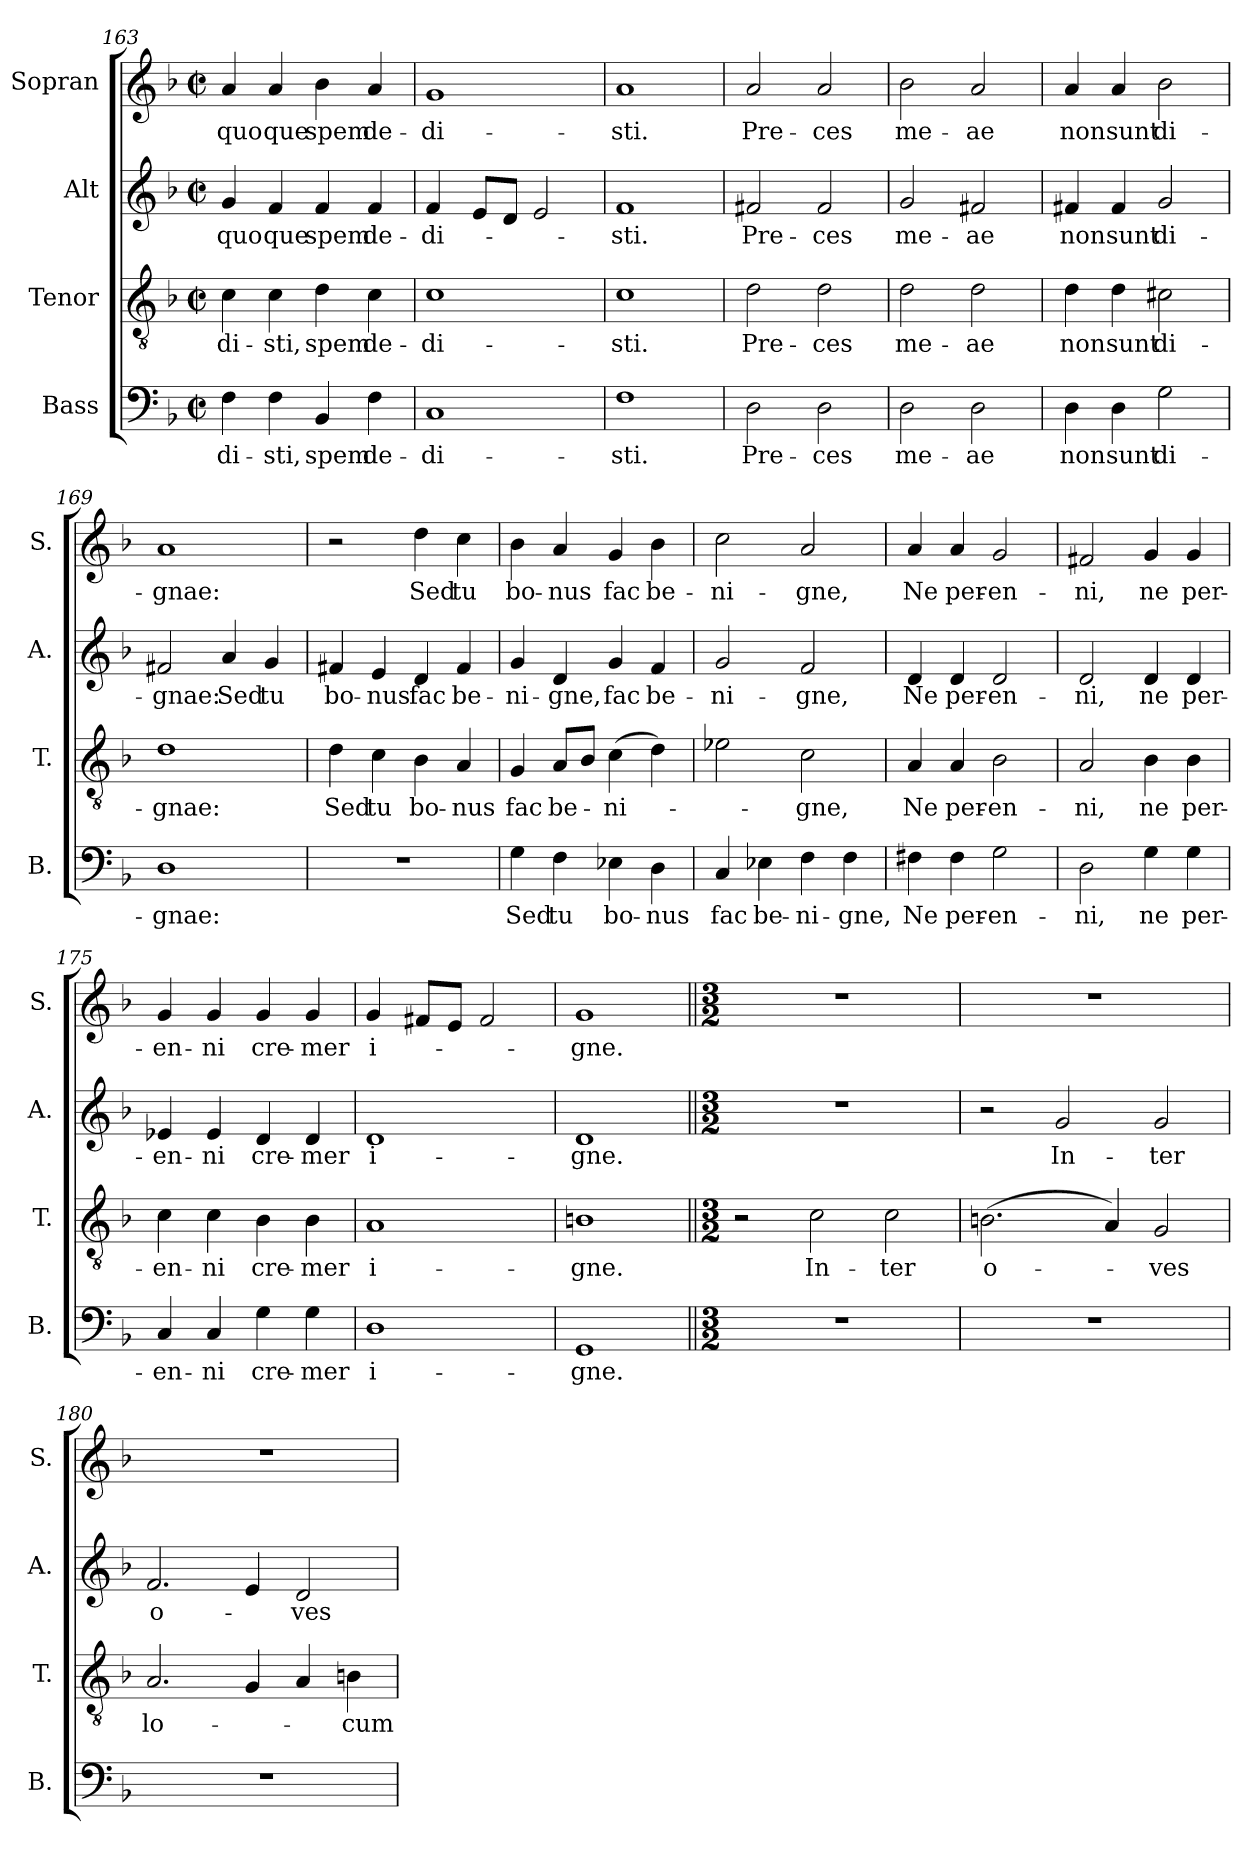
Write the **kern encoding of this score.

**kern	**text	**kern	**text	**kern	**text	**kern	**text
*part4	*part4	*part3	*part3	*part2	*part2	*part1	*part1
*staff4	*staff4	*staff3	*staff3	*staff2	*staff2	*staff1	*staff1
*I"Bass	*	*I"Tenor	*	*I"Alt	*	*I"Sopran	*
*I'B.	*	*I'T.	*	*I'A.	*	*I'S.	*
*clefF4	*	*clefGv2	*	*clefG2	*	*clefG2	*
*k[b-]	*	*k[b-]	*	*k[b-]	*	*k[b-]	*
*M2/2	*	*M2/2	*	*M2/2	*	*M2/2	*
*met(c|)	*	*met(c|)	*	*met(c|)	*	*met(c|)	*
=163	=163	=163	=163	=163	=163	=163	=163
!	!LO:LY:b	!	!LO:LY:b	!	!LO:LY:b	!	!LO:LY:b
4F\	-di-	4c\	-di-	4g/	quo	4a/	quo
!	!LO:LY:b	!	!LO:LY:b	!	!LO:LY:b	!	!LO:LY:b
4F\	-sti,	4c\	-sti,	4f/	que	4a/	que
!	!LO:LY:b	!	!LO:LY:b	!	!LO:LY:b	!	!LO:LY:b
4BB-/	spem	4d\	spem	4f/	spem	4b-\	spem
!	!LO:LY:b	!	!LO:LY:b	!	!LO:LY:b	!	!LO:LY:b
4F\	de-	4c\	de-	4f/	de-	4a/	de-
=164	=164	=164	=164	=164	=164	=164	=164
!	!LO:LY:b	!	!LO:LY:b	!	!LO:LY:b	!	!LO:LY:b
1C	-di-	1c	-di-	4f/	-di-	1g	-di-
.	.	.	.	8e/L	.	.	.
.	.	.	.	8d/J	.	.	.
.	.	.	.	2e/	.	.	.
=165	=165	=165	=165	=165	=165	=165	=165
!	!LO:LY:b	!	!LO:LY:b	!	!LO:LY:b	!	!LO:LY:b
1F	-sti.	1c	-sti.	1f	-sti.	1a	-sti.
=166	=166	=166	=166	=166	=166	=166	=166
!	!LO:LY:b	!	!LO:LY:b	!	!LO:LY:b	!	!LO:LY:b
2D\	Pre-	2d\	Pre-	2f#X/	Pre-	2a/	Pre-
!	!LO:LY:b	!	!LO:LY:b	!	!LO:LY:b	!	!LO:LY:b
2D\	-ces	2d\	-ces	2f#/	-ces	2a/	-ces
!!LO:PB:g=z
=167	=167	=167	=167	=167	=167	=167	=167
!	!LO:LY:b	!	!LO:LY:b	!	!LO:LY:b	!	!LO:LY:b
2D\	me-	2d\	me-	2g/	me-	2b-\	me-
!	!LO:LY:b	!	!LO:LY:b	!	!LO:LY:b	!	!LO:LY:b
2D\	-ae	2d\	-ae	2f#X/	-ae	2a/	-ae
=168	=168	=168	=168	=168	=168	=168	=168
!	!LO:LY:b	!	!LO:LY:b	!	!LO:LY:b	!	!LO:LY:b
4D\	non	4d\	non	4f#X/	non	4a/	non
!	!LO:LY:b	!	!LO:LY:b	!	!LO:LY:b	!	!LO:LY:b
4D\	sunt	4d\	sunt	4f#/	sunt	4a/	sunt
!	!LO:LY:b	!	!LO:LY:b	!	!LO:LY:b	!	!LO:LY:b
2G\	di-	2c#X\	di-	2g/	di-	2b-\	di-
=169	=169	=169	=169	=169	=169	=169	=169
!	!LO:LY:b	!	!LO:LY:b	!	!LO:LY:b	!	!LO:LY:b
1D	-gnae:	1d	-gnae:	2f#X/	-gnae:	1a	-gnae:
!	!	!	!	!	!LO:LY:b	!	!
.	.	.	.	4a/	Sed	.	.
!	!	!	!	!	!LO:LY:b	!	!
.	.	.	.	4g/	tu	.	.
=170	=170	=170	=170	=170	=170	=170	=170
!	!	!	!LO:LY:b	!	!LO:LY:b	!	!
1r	.	4d\	Sed	4f#X/	bo-	2r	.
!	!	!	!LO:LY:b	!	!LO:LY:b	!	!
.	.	4c\	tu	4e/	-nus	.	.
!	!	!	!LO:LY:b	!	!LO:LY:b	!	!LO:LY:b
.	.	4B-\	bo-	4d/	fac	4dd\	Sed
!	!	!	!LO:LY:b	!	!LO:LY:b	!	!LO:LY:b
.	.	4A/	-nus	4f#/	be-	4cc\	tu
=171	=171	=171	=171	=171	=171	=171	=171
!	!LO:LY:b	!	!LO:LY:b	!	!LO:LY:b	!	!LO:LY:b
4G\	Sed	4G/	fac	4g/	-ni-	4b-\	bo-
!	!LO:LY:b	!	!LO:LY:b	!	!LO:LY:b	!	!LO:LY:b
4F\	tu	8A/L	-be-	4d/	-gne,	4a/	-nus
.	.	8B-/J	.	.	.	.	.
!	!LO:LY:b	!	!LO:LY:b	!	!LO:LY:b	!	!LO:LY:b
4E-X\	bo-	(>4c\	-ni-	4g/	fac	4g/	fac
!	!LO:LY:b	!	!	!	!LO:LY:b	!	!LO:LY:b
4D\	-nus	4d\)	.	4f/	be-	4b-\	be-
=172	=172	=172	=172	=172	=172	=172	=172
!	!LO:LY:b	!	!	!	!LO:LY:b	!	!LO:LY:b
4C/	fac	2e-X\	.	2g/	-ni-	2cc\	-ni-
!	!LO:LY:b	!	!	!	!	!	!
4E-X\	be-	.	.	.	.	.	.
!	!LO:LY:b	!	!LO:LY:b	!	!LO:LY:b	!	!LO:LY:b
4F\	-ni-	2c\	-gne,	2f/	-gne,	2a/	-gne,
!	!LO:LY:b	!	!	!	!	!	!
4F\	-gne,	.	.	.	.	.	.
=173	=173	=173	=173	=173	=173	=173	=173
!	!LO:LY:b	!	!LO:LY:b	!	!LO:LY:b	!	!LO:LY:b
4F#X\	Ne	4A/	Ne	4d/	Ne	4a/	Ne
!	!LO:LY:b	!	!LO:LY:b	!	!LO:LY:b	!	!LO:LY:b
4F#\	per-	4A/	per-	4d/	per-	4a/	per-
!	!LO:LY:b	!	!LO:LY:b	!	!LO:LY:b	!	!LO:LY:b
2G\	-en-	2B-\	-en-	2d/	-en-	2g/	-en-
=174	=174	=174	=174	=174	=174	=174	=174
!	!LO:LY:b	!	!LO:LY:b	!	!LO:LY:b	!	!LO:LY:b
2D\	-ni,	2A/	-ni,	2d/	-ni,	2f#X/	-ni,
!	!LO:LY:b	!	!LO:LY:b	!	!LO:LY:b	!	!LO:LY:b
4G\	ne	4B-\	ne	4d/	ne	4g/	ne
!	!LO:LY:b	!	!LO:LY:b	!	!LO:LY:b	!	!LO:LY:b
4G\	per-	4B-\	per-	4d/	per-	4g/	per-
=175	=175	=175	=175	=175	=175	=175	=175
!	!LO:LY:b	!	!LO:LY:b	!	!LO:LY:b	!	!LO:LY:b
4C/	-en-	4c\	-en-	4e-X/	-en-	4g/	-en-
!	!LO:LY:b	!	!LO:LY:b	!	!LO:LY:b	!	!LO:LY:b
4C/	-ni	4c\	-ni	4e-/	-ni	4g/	-ni
!	!LO:LY:b	!	!LO:LY:b	!	!LO:LY:b	!	!LO:LY:b
4G\	cre-	4B-\	cre-	4d/	cre-	4g/	cre-
!	!LO:LY:b	!	!LO:LY:b	!	!LO:LY:b	!	!LO:LY:b
4G\	-mer	4B-\	-mer	4d/	-mer	4g/	-mer
!!LO:LB:g=z
=176	=176	=176	=176	=176	=176	=176	=176
!	!LO:LY:b	!	!LO:LY:b	!	!LO:LY:b	!	!LO:LY:b
1D	i-	1A	i-	1d	i-	4g/	i-
.	.	.	.	.	.	8f#X/L	.
.	.	.	.	.	.	8e/J	.
.	.	.	.	.	.	2f#/	.
=177	=177	=177	=177	=177	=177	=177	=177
!	!LO:LY:b	!	!LO:LY:b	!	!LO:LY:b	!	!LO:LY:b
1GG	-gne.	1Bn	-gne.	1d	gne.	1g	-gne.
=178||	=178||	=178||	=178||	=178||	=178||	=178||	=178||
*M3/2	*	*M3/2	*	*M3/2	*	*M3/2	*
1.r	.	2r	.	1.r	.	1.r	.
!	!	!	!LO:LY:b	!	!	!	!
.	.	2c\	In-	.	.	.	.
!	!	!	!LO:LY:b	!	!	!	!
.	.	2c\	-ter	.	.	.	.
=179	=179	=179	=179	=179	=179	=179	=179
!	!	!	!LO:LY:b	!	!	!	!
1.r	.	(>2.Bn\	o--	2r	.	1.r	.
!	!	!	!	!	!LO:LY:b	!	!
.	.	.	.	2g/	-In-	.	.
.	.	4A/)	.	.	.	.	.
!	!	!	!LO:LY:b	!	!LO:LY:b	!	!
.	.	2G/	-ves	2g/	-ter	.	.
=180	=180	=180	=180	=180	=180	=180	=180
!	!	!	!LO:LY:b	!	!LO:LY:b	!	!
1.r	.	2.A/	lo-	2.f/	o-	1.r	.
.	.	4G/	.	4e/	.	.	.
!	!	!	!	!	!LO:LY:b	!	!
.	.	4A/	.	2d/	-ves	.	.
!	!	!	!LO:LY:b	!	!	!	!
.	.	4Bn\	-cum	.	.	.	.
=	=	=	=	=	=	=	=
*-	*-	*-	*-	*-	*-	*-	*-
